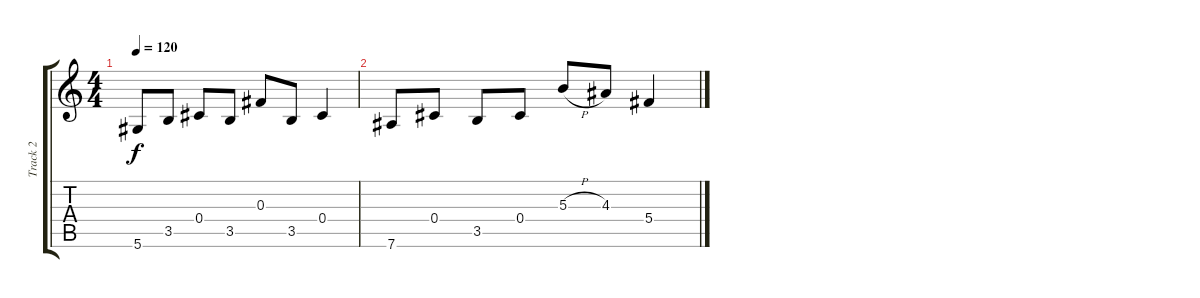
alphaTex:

\track ("Track 2" "Track 2") {instrument electricguitarclean}
\staff {score tabs}
\tuning (Eb4 Bb3 Gb3 Db3 Ab2 Eb2) {hide}
\ts (4 4)
\tempo 120
\clef g2
\ks c
5.6.8{dy f} 3.5.8 0.4.8 3.5.8 0.3.8 3.5.8 0.4.4 |
7.6.8 0.4.8 3.5.8 0.4.8 5.3{h}.8 4.3.8 5.4.4
